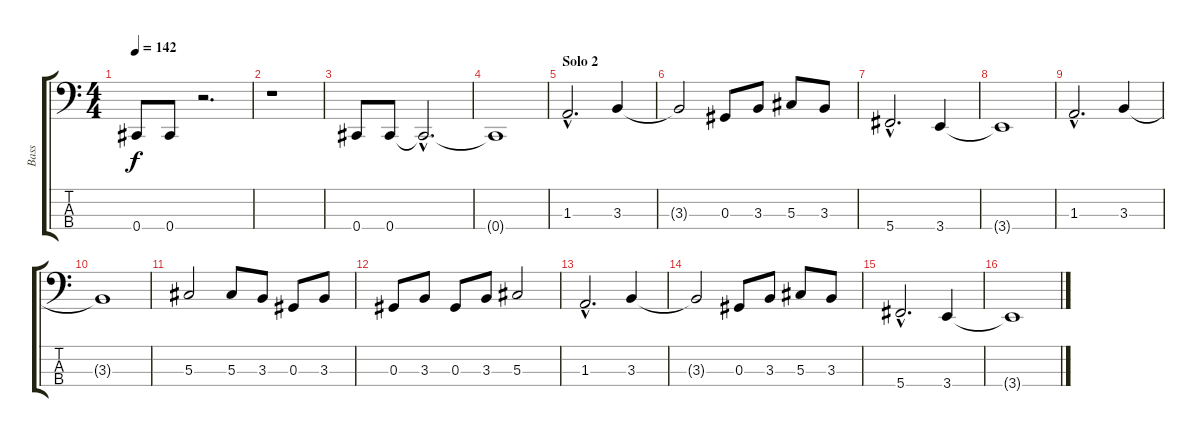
\track ("Bass" "Bass") {instrument electricbassfinger}
\staff {score tabs}
\tuning (Gb2 Db2 Ab1 Db1) {hide}
\ts (4 4)
\tempo 142
\clef f4
\ks c
0.4.8{dy f} 0.4.8 r.2{d} |
r.1 |
0.4.8 0.4.8 0.4{hac t}.2{d} |
0.4{t}.1 |
\section ("" "Solo 2")
1.3{hac}.2{d} 3.3.4 |
3.3{t}.2 0.3.8 3.3.8 5.3.8 3.3.8 |
5.4{hac}.2{d} 3.4.4 |
3.4{t}.1 |
1.3{hac}.2{d} 3.3.4 |
3.3{t}.1 |
5.3.2 5.3.8 3.3.8 0.3.8 3.3.8 |
0.3.8 3.3.8 0.3.8 3.3.8 5.3.2 |
1.3{hac}.2{d} 3.3.4 |
3.3{t}.2 0.3.8 3.3.8 5.3.8 3.3.8 |
5.4{hac}.2{d} 3.4.4 |
3.4{t}.1
